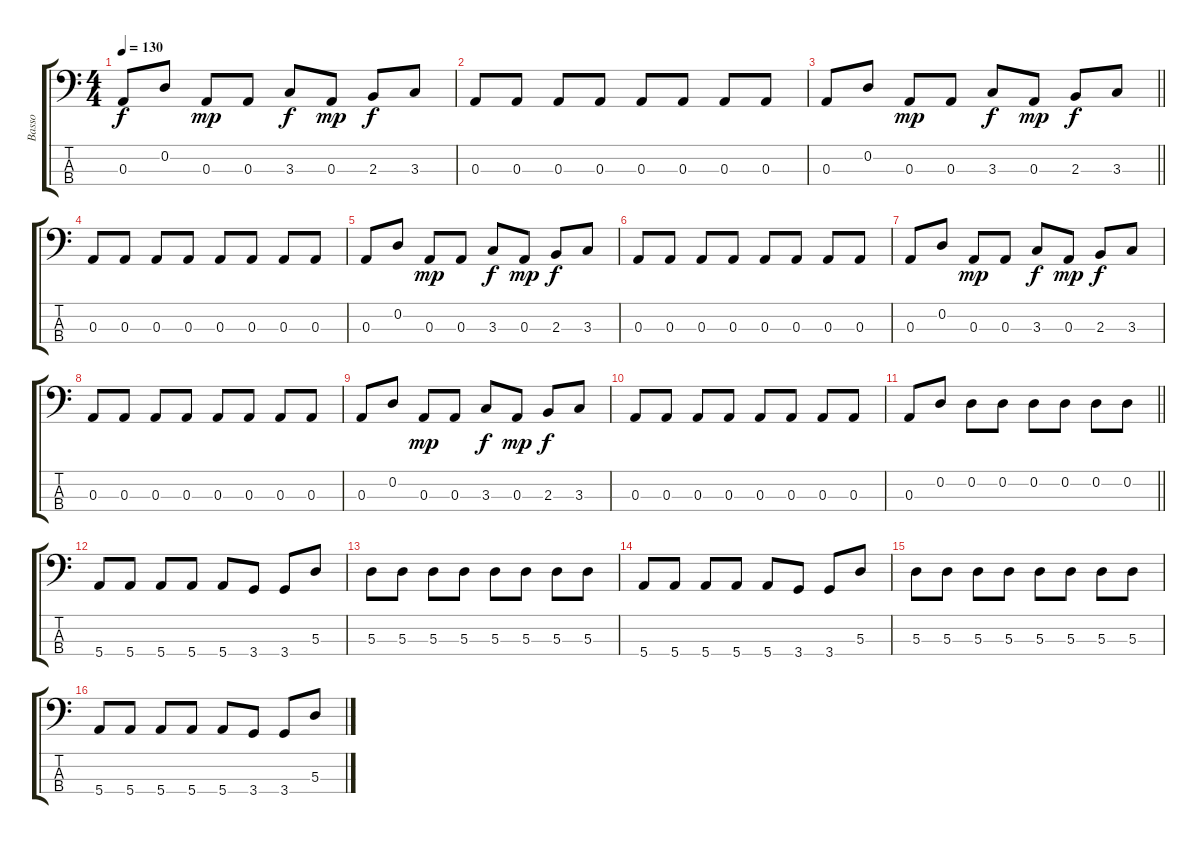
\track ("Basso" "Basso") {instrument electricbassfinger}
\staff {score tabs}
\tuning (G2 D2 A1 E1) {hide}
\ts (4 4)
\tempo 130
\clef f4
\ks c
0.3.8{dy f} 0.2.8 0.3.8{dy mp} 0.3.8 3.3.8{dy f} 0.3.8{dy mp} 2.3.8{dy f} 3.3.8 |
0.3.8 0.3.8 0.3.8 0.3.8 0.3.8 0.3.8 0.3.8 0.3.8 |
\barLineRight lightlight
0.3.8 0.2.8 0.3.8{dy mp} 0.3.8 3.3.8{dy f} 0.3.8{dy mp} 2.3.8{dy f} 3.3.8 |
0.3.8 0.3.8 0.3.8 0.3.8 0.3.8 0.3.8 0.3.8 0.3.8 |
0.3.8 0.2.8 0.3.8{dy mp} 0.3.8 3.3.8{dy f} 0.3.8{dy mp} 2.3.8{dy f} 3.3.8 |
0.3.8 0.3.8 0.3.8 0.3.8 0.3.8 0.3.8 0.3.8 0.3.8 |
0.3.8 0.2.8 0.3.8{dy mp} 0.3.8 3.3.8{dy f} 0.3.8{dy mp} 2.3.8{dy f} 3.3.8 |
0.3.8 0.3.8 0.3.8 0.3.8 0.3.8 0.3.8 0.3.8 0.3.8 |
0.3.8 0.2.8 0.3.8{dy mp} 0.3.8 3.3.8{dy f} 0.3.8{dy mp} 2.3.8{dy f} 3.3.8 |
0.3.8 0.3.8 0.3.8 0.3.8 0.3.8 0.3.8 0.3.8 0.3.8 |
\barLineRight lightlight
0.3.8 0.2.8 0.2.8 0.2.8 0.2.8 0.2.8 0.2.8 0.2.8 |
5.4.8 5.4.8 5.4.8 5.4.8 5.4.8 3.4.8 3.4.8 5.3.8 |
5.3.8 5.3.8 5.3.8 5.3.8 5.3.8 5.3.8 5.3.8 5.3.8 |
5.4.8 5.4.8 5.4.8 5.4.8 5.4.8 3.4.8 3.4.8 5.3.8 |
5.3.8 5.3.8 5.3.8 5.3.8 5.3.8 5.3.8 5.3.8 5.3.8 |
5.4.8 5.4.8 5.4.8 5.4.8 5.4.8 3.4.8 3.4.8 5.3.8
